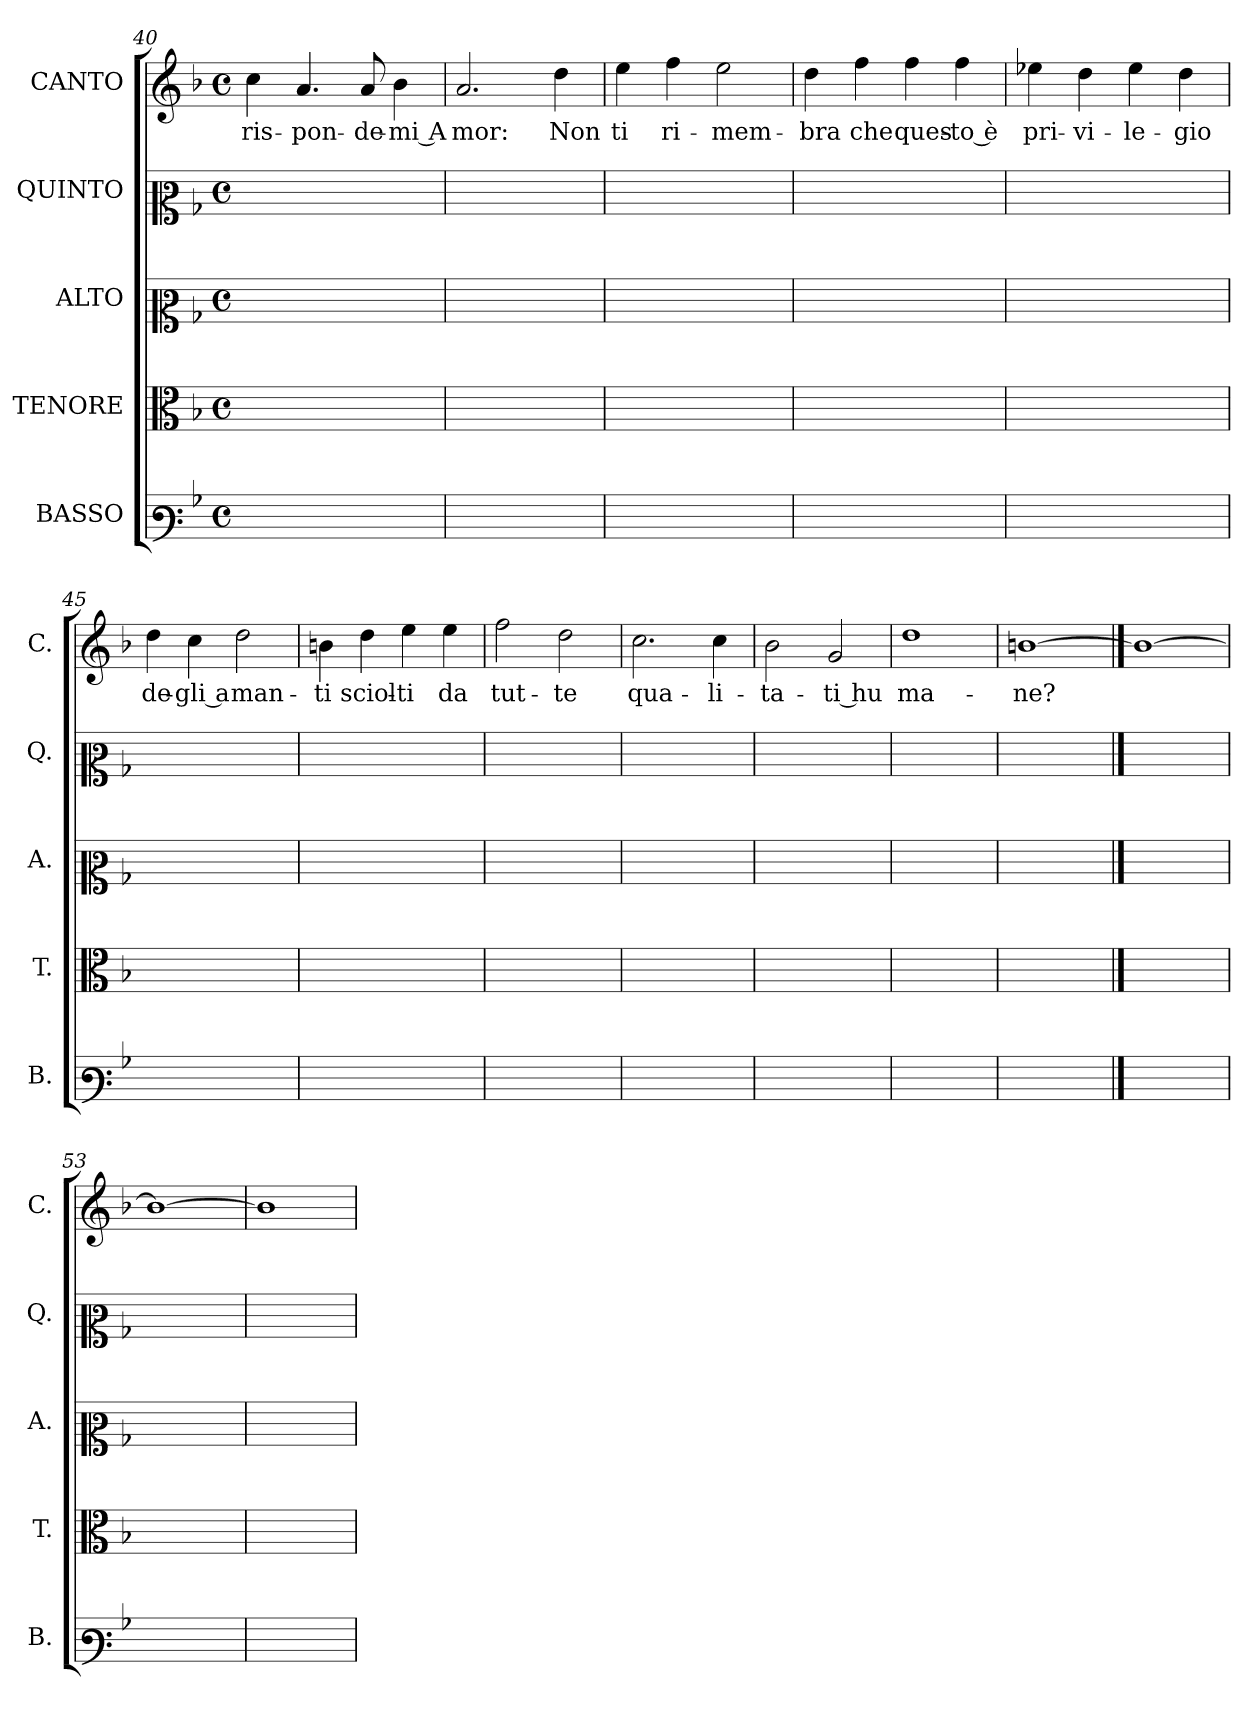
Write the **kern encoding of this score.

**kern	**kern	**kern	**kern	**kern	**text
*part5	*part4	*part3	*part2	*part1	*part1
*staff5	*staff4	*staff3	*staff2	*staff1	*staff1
*I"BASSO	*I"TENORE	*I"ALTO	*I"QUINTO	*I"CANTO	*
*I'B.	*I'T.	*I'A.	*I'Q.	*I'C.	*
*clefF3	*clefC3	*clefC2	*clefC2	*clefG2	*
*k[b-]	*k[b-]	*k[b-]	*k[b-]	*k[b-]	*
*F:	*F:	*F:	*F:	*F:	*
*M4/4	*M4/4	*M4/4	*M4/4	*M4/4	*
*met(c)	*met(c)	*met(c)	*met(c)	*met(c)	*
=40	=40	=40	=40	=40	=40
1ryy	1ryy	1ryy	1ryy	4cc	ris-
.	.	.	.	4.a	-pon-
.	.	.	.	8a	-de-
.	.	.	.	4b-	-mi A
=41	=41	=41	=41	=41	=41
1ryy	1ryy	1ryy	1ryy	2.a	-mor:
.	.	.	.	4dd	Non
=42	=42	=42	=42	=42	=42
1ryy	1ryy	1ryy	1ryy	4ee	ti
.	.	.	.	4ff	ri-
.	.	.	.	2ee	-mem-
=43	=43	=43	=43	=43	=43
1ryy	1ryy	1ryy	1ryy	4dd	-bra
.	.	.	.	4ff	che
.	.	.	.	4ff	ques-
.	.	.	.	4ff	-to è
=44	=44	=44	=44	=44	=44
1ryy	1ryy	1ryy	1ryy	4ee-	pri-
.	.	.	.	4dd	-vi-
.	.	.	.	4ee-	-le-
.	.	.	.	4dd	-gio
!!LO:PB:g=z
=45	=45	=45	=45	=45	=45
1ryy	1ryy	1ryy	1ryy	4dd	de-
.	.	.	.	4cc	-gli a
.	.	.	.	2dd	-man-
=46	=46	=46	=46	=46	=46
1ryy	1ryy	1ryy	1ryy	4b	-ti
.	.	.	.	4dd	sciol-
.	.	.	.	4ee	-ti
.	.	.	.	4ee	da
=47	=47	=47	=47	=47	=47
1ryy	1ryy	1ryy	1ryy	2ff	tut-
.	.	.	.	2dd	-te
=48	=48	=48	=48	=48	=48
1ryy	1ryy	1ryy	1ryy	2.cc	qua-
.	.	.	.	4cc	-li-
=49	=49	=49	=49	=49	=49
1ryy	1ryy	1ryy	1ryy	2b-	-ta-
.	.	.	.	2g	-ti hu
=50	=50	=50	=50	=50	=50
1ryy	1ryy	1ryy	1ryy	1dd	-ma-
=51	=51	=51	=51	=51	=51
1ryy	1ryy	1ryy	1ryy	[1b	-ne?
==52	==52	==52	==52	==52	==52
1ryy	1ryy	1ryy	1ryy	1b_	.
=53	=53	=53	=53	=53	=53
1ryy	1ryy	1ryy	1ryy	1b_	.
=54	=54	=54	=54	=54	=54
1ryy	1ryy	1ryy	1ryy	1b]	.
=	=	=	=	=	=
*-	*-	*-	*-	*-	*-
